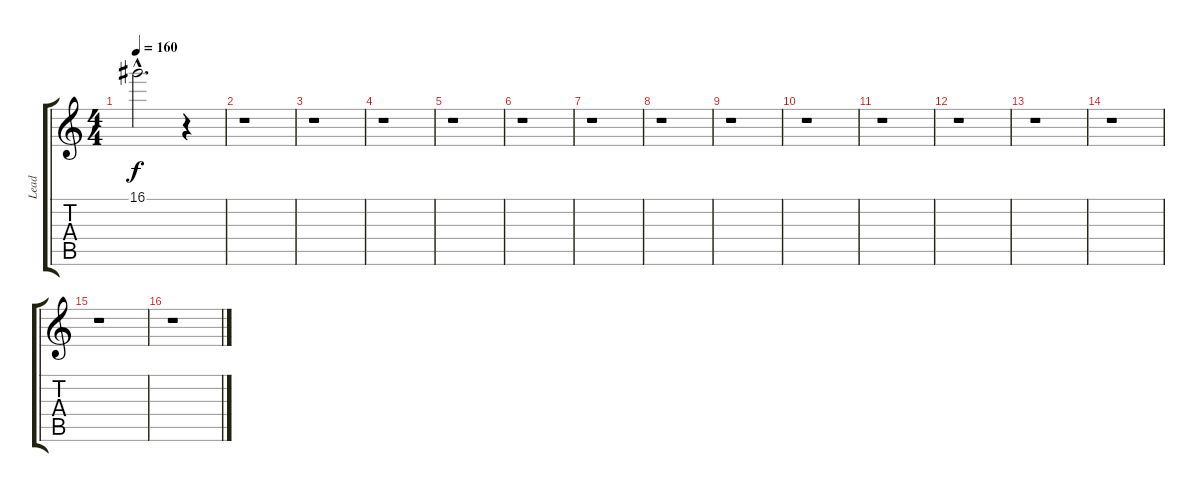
\track ("Lead" "Lead") {instrument distortionguitar}
\staff {score tabs}
\tuning (E4 B3 G3 D3 A2 E2) {hide}
\ts (4 4)
\tempo 160
\clef g2
\ks c
16.1{hac t}.2{d dy f} r.4 |
r.1 |
r.1 |
r.1 |
r.1 |
r.1 |
r.1 |
r.1 |
r.1 |
r.1 |
r.1 |
r.1 |
r.1 |
r.1 |
r.1 |
r.1
